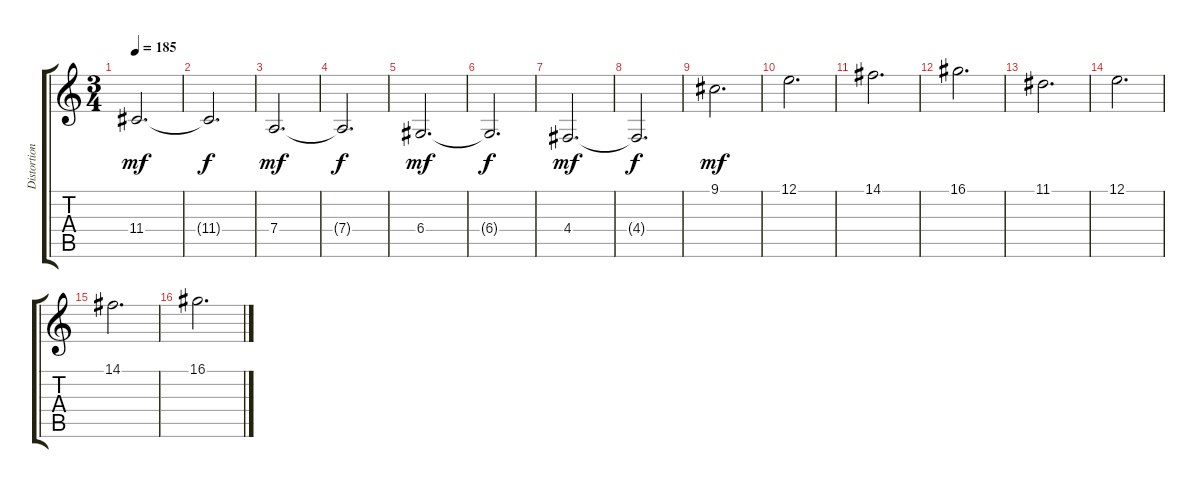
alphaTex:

\track ("Distortion Guitar" "Distortion") {instrument lead2sawtooth}
\staff {score tabs}
\tuning (E4 B3 G3 D3 A2 E2) {hide}
\ts (3 4)
\tempo 185
\clef g2
\ks c
11.4.2{d dy mf} |
11.4{t}.2{d dy f} |
7.4.2{d dy mf} |
7.4{t}.2{d dy f} |
6.4.2{d dy mf} |
6.4{t}.2{d dy f} |
4.4.2{d dy mf} |
4.4{t}.2{d dy f} |
9.1.2{d dy mf} |
12.1.2{d} |
14.1.2{d} |
16.1.2{d} |
11.1.2{d} |
12.1.2{d} |
14.1.2{d} |
16.1.2{d}
